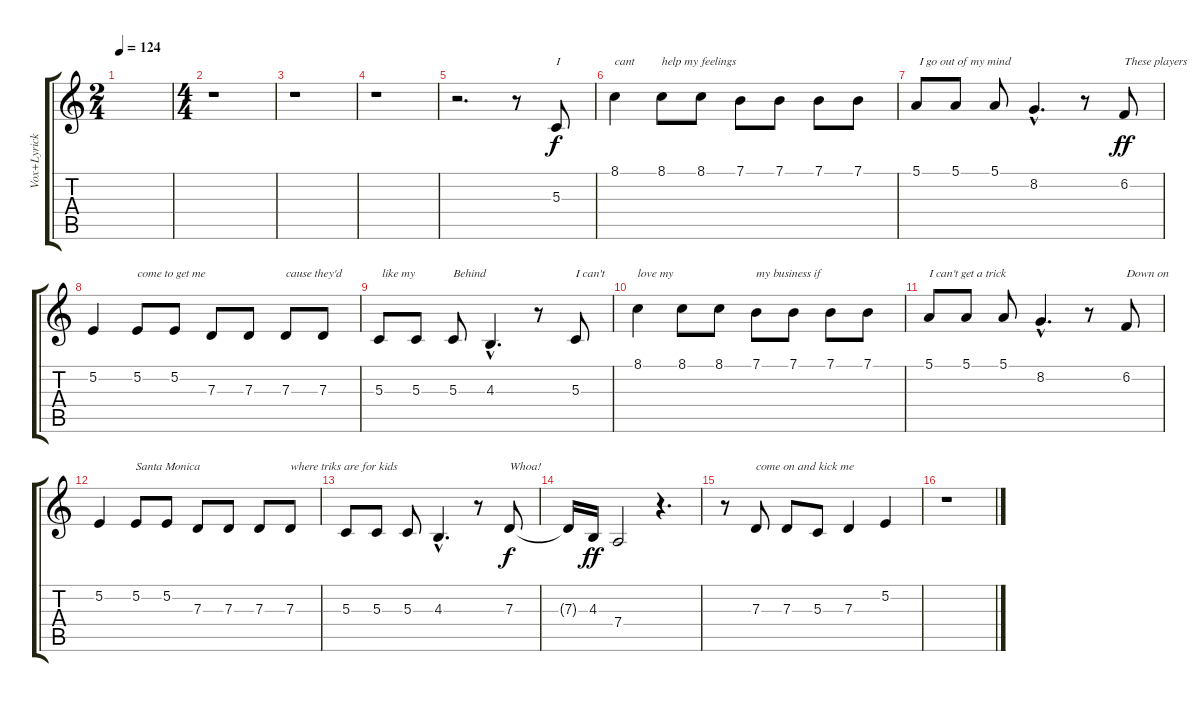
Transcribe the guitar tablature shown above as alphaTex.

\track ("Vox+Lyricks" "Vox+Lyrick") {instrument pad7halo}
\staff {score tabs}
\tuning (E4 B3 G3 D3 A2 E2) {hide}
\ts (2 4)
\tempo 124
\clef g2
\ks c
|
\ts (4 4)
r.1 |
r.1 |
r.1 |
r.2{d} r.8 5.3.8{txt "I"} |
8.1.4{txt "cant"} 8.1.8{txt "help my feelings"} 8.1.8 7.1.8 7.1.8 7.1.8 7.1.8 |
5.1.8{txt " I go out of my mind "} 5.1.8 5.1.8 8.2{hac}.4{d dy f} r.8 6.2.8{txt "These players " dy ff} |
5.2.4 5.2.8{txt "come to get me"} 5.2.8 7.3.8 7.3.8 7.3.8{txt "cause they'd"} 7.3.8 |
5.3.8{txt " like my "} 5.3.8 5.3.8{txt "Behind"} 4.3{hac}.4{d} r.8 5.3.8{txt "I can't"} |
8.1.4{txt "love my"} 8.1.8 8.1.8 7.1.8{txt "my business if"} 7.1.8 7.1.8 7.1.8 |
5.1.8{txt "I can't get a trick "} 5.1.8 5.1.8 8.2{hac}.4{d} r.8 6.2.8{txt "Down on"} |
5.2.4 5.2.8{txt "Santa Monica"} 5.2.8 7.3.8 7.3.8 7.3.8 7.3.8{txt "where triks are for kids"} |
5.3.8 5.3.8 5.3.8 4.3{hac}.4{d} r.8 7.3.8{txt "Whoa!" dy f} |
7.3{t}.16 4.3.16{dy ff} 7.4.2 r.4{d} |
r.8 7.3.8{txt "come on and kick me"} 7.3.8 5.3.8 7.3.4 5.2.4 |
r.1
